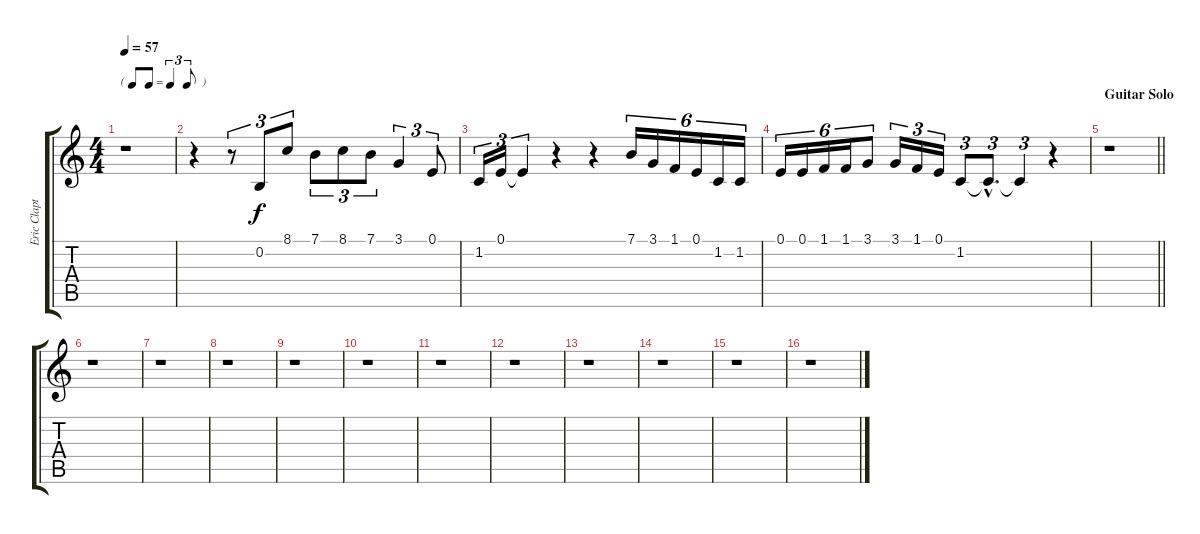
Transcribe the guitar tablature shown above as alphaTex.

\track ("Eric Clapton Voice" "Eric Clapt") {instrument bassoon}
\staff {score tabs}
\tuning (E4 B3 G3 D3 A2 E2) {hide}
\ts (4 4)
\tf triplet8th
\tempo 57
\clef g2
\ks c
r.1{dy f} |
r.4 r.8{tu (3 2)} 0.2.8{tu (3 2)} 8.1.8{tu (3 2)} 7.1.8{tu (3 2)} 8.1.8{tu (3 2)} 7.1.8{tu (3 2)} 3.1.4{tu (3 2)} 0.1.8{tu (3 2)} |
1.2.16{tu (3 2)} 0.1.16{tu (3 2)} 0.1{t}.4{tu (3 2)} r.4 r.4 7.1.16{tu (6 4)} 3.1.16{tu (6 4)} 1.1.16{tu (6 4)} 0.1.16{tu (6 4)} 1.2.16{tu (6 4)} 1.2.16{tu (6 4)} |
0.1.16{tu (6 4)} 0.1.16{tu (6 4)} 1.1.16{tu (6 4)} 1.1.16{tu (6 4)} 3.1.8{tu (6 4)} 3.1.16{tu (3 2)} 1.1.16{tu (3 2)} 0.1.16{tu (3 2)} 1.2.8{tu (3 2)} 1.2{hac t}.8{d tu (3 2)} 1.2{t}.4{tu (3 2)} r.4 |
\section ("" "Guitar Solo")
\barLineRight lightlight
r.1 |
r.1 |
r.1 |
r.1 |
r.1 |
r.1 |
r.1 |
r.1 |
r.1 |
r.1 |
r.1 |
r.1
